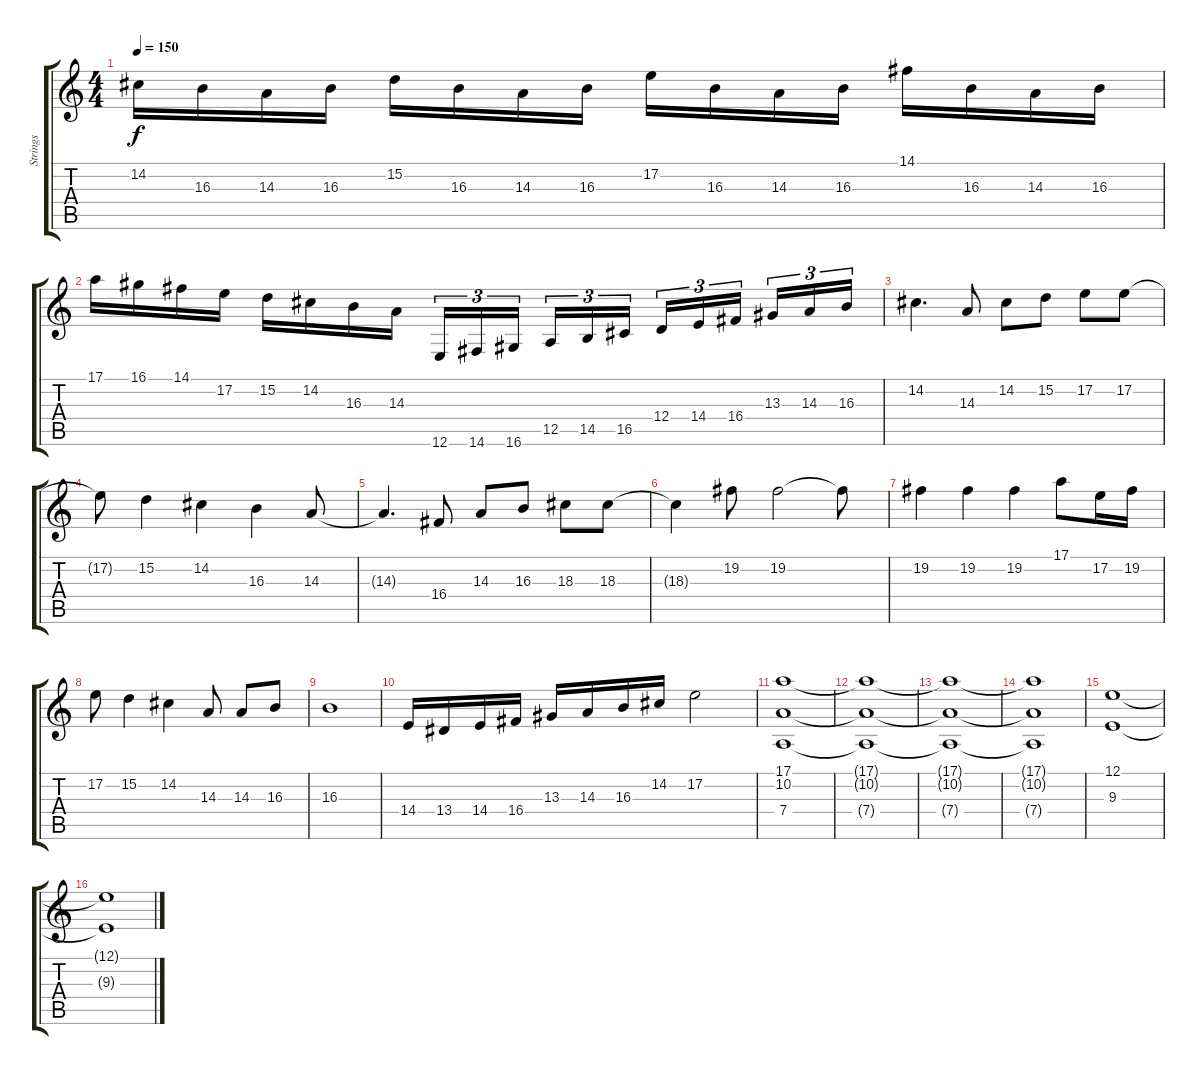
\track ("Strings" "Strings") {instrument stringensemble1}
\staff {score tabs}
\tuning (E4 B3 G3 D3 A2 E2) {hide}
\ts (4 4)
\tempo 150
\clef g2
\ks c
14.2.16{dy f} 16.3.16 14.3.16 16.3.16 15.2.16 16.3.16 14.3.16 16.3.16 17.2.16 16.3.16 14.3.16 16.3.16 14.1.16 16.3.16 14.3.16 16.3.16 |
17.1.16 16.1.16 14.1.16 17.2.16 15.2.16 14.2.16 16.3.16 14.3.16 12.6.16{tu (3 2)} 14.6.16{tu (3 2)} 16.6.16{tu (3 2)} 12.5.16{tu (3 2)} 14.5.16{tu (3 2)} 16.5.16{tu (3 2)} 12.4.16{tu (3 2)} 14.4.16{tu (3 2)} 16.4.16{tu (3 2)} 13.3.16{tu (3 2)} 14.3.16{tu (3 2)} 16.3.16{tu (3 2)} |
14.2.4{d} 14.3.8 14.2.8 15.2.8 17.2.8 17.2.8 |
17.2{t}.8 15.2.4 14.2.4 16.3.4 14.3.8 |
14.3{t}.4{d} 16.4.8 14.3.8 16.3.8 18.3.8 18.3.8 |
18.3{t}.4 19.2.8 19.2.2 19.2{t}.8 |
19.2.4 19.2.4 19.2.4 17.1.8 17.2.16 19.2.16 |
17.2.8 15.2.4 14.2.4 14.3.8 14.3.8 16.3.8 |
16.3.1 |
14.4.16 13.4.16 14.4.16 16.4.16 13.3.16 14.3.16 16.3.16 14.2.16 17.2.2 |
(17.1 10.2 7.4).1 |
(17.1{t} 10.2{t} 7.4{t}).1 |
(17.1{t} 10.2{t} 7.4{t}).1 |
(17.1{t} 10.2{t} 7.4{t}).1 |
(12.1 9.3).1 |
(12.1{t} 9.3{t}).1
